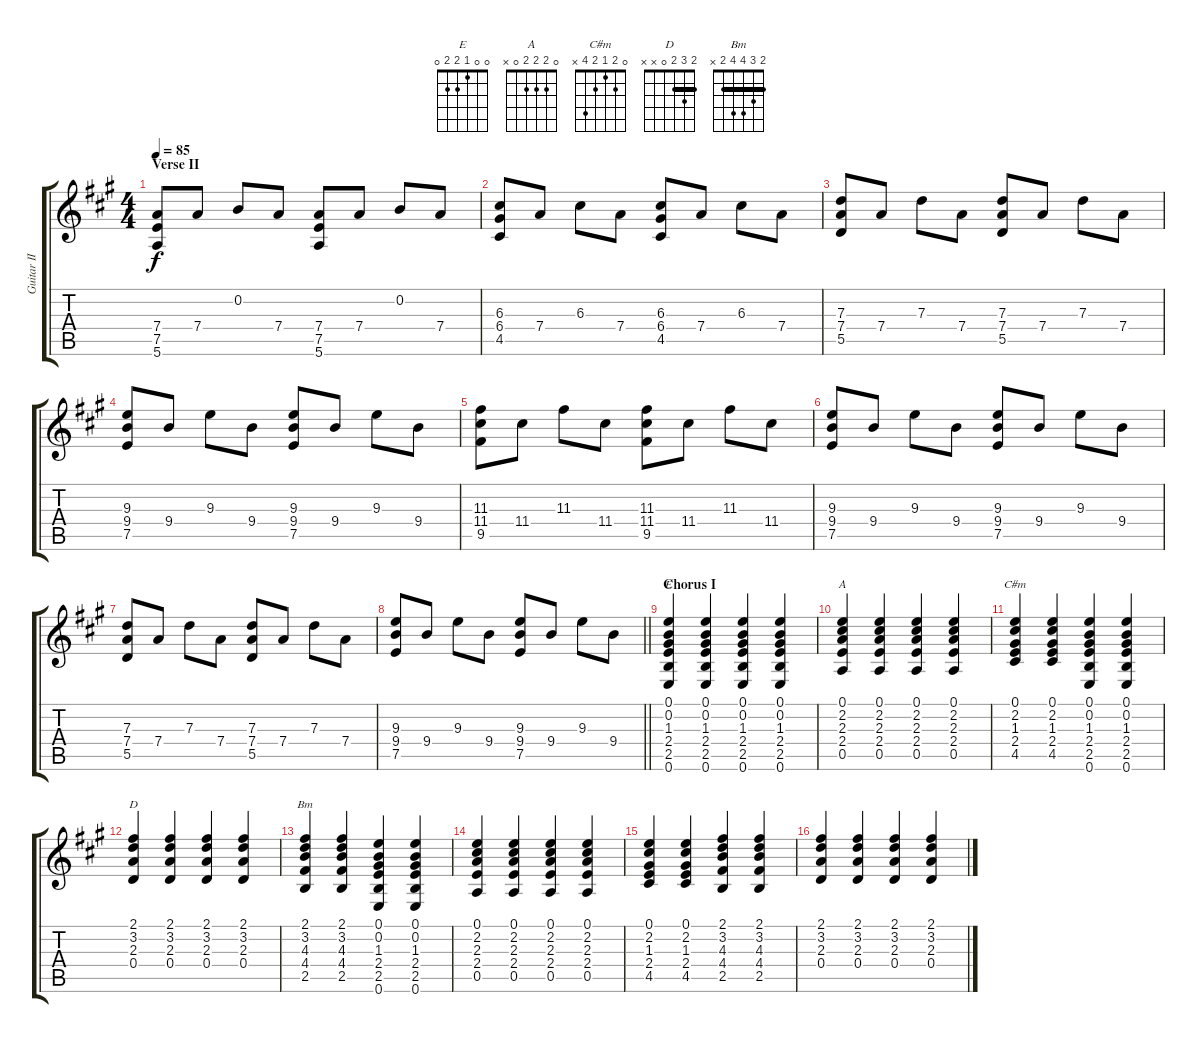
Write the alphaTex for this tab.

\track ("Guitar II" "Guitar II") {instrument acousticguitarsteel}
\staff {score tabs}
\tuning (E4 B3 G3 D3 A2 E2) {hide}
\chord ("E" 0 0 1 2 2 0)
\chord ("A" 0 2 2 2 0 x)
\chord ("C#m" 0 2 1 2 4 x)
\chord ("D" 2 3 2 0 x x) {barre 2}
\chord ("Bm" 2 3 4 4 2 x) {barre 2}
\ts (4 4)
\section ("" "Verse II")
\tempo 85
\clef g2
\ks a
(7.4 7.5 5.6).8{dy f} 7.4.8 0.2.8 7.4.8 (7.4 7.5 5.6).8 7.4.8 0.2.8 7.4.8 |
(6.3 6.4 4.5).8 7.4.8 6.3.8 7.4.8 (6.3 6.4 4.5).8 7.4.8 6.3.8 7.4.8 |
(7.3 7.4 5.5).8 7.4.8 7.3.8 7.4.8 (7.3 7.4 5.5).8 7.4.8 7.3.8 7.4.8 |
(9.3 9.4 7.5).8 9.4.8 9.3.8 9.4.8 (9.3 9.4 7.5).8 9.4.8 9.3.8 9.4.8 |
(11.3 11.4 9.5).8 11.4.8 11.3.8 11.4.8 (11.3 11.4 9.5).8 11.4.8 11.3.8 11.4.8 |
(9.3 9.4 7.5).8 9.4.8 9.3.8 9.4.8 (9.3 9.4 7.5).8 9.4.8 9.3.8 9.4.8 |
(7.3 7.4 5.5).8 7.4.8 7.3.8 7.4.8 (7.3 7.4 5.5).8 7.4.8 7.3.8 7.4.8 |
\barLineRight lightlight
(9.3 9.4 7.5).8 9.4.8 9.3.8 9.4.8 (9.3 9.4 7.5).8 9.4.8 9.3.8 9.4.8 |
\section ("" "Chorus I")
(0.1 0.2 1.3 2.4 2.5 0.6).4{ch "E"} (0.1 0.2 1.3 2.4 2.5 0.6).4 (0.1 0.2 1.3 2.4 2.5 0.6).4 (0.1 0.2 1.3 2.4 2.5 0.6).4 |
(0.1 2.2 2.3 2.4 0.5).4{ch "A"} (0.1 2.2 2.3 2.4 0.5).4 (0.1 2.2 2.3 2.4 0.5).4 (0.1 2.2 2.3 2.4 0.5).4 |
(0.1 2.2 1.3 2.4 4.5).4{ch "C#m"} (0.1 2.2 1.3 2.4 4.5).4 (0.1 0.2 1.3 2.4 2.5 0.6).4 (0.1 0.2 1.3 2.4 2.5 0.6).4 |
(2.1 3.2 2.3 0.4).4{ch "D"} (2.1 3.2 2.3 0.4).4 (2.1 3.2 2.3 0.4).4 (2.1 3.2 2.3 0.4).4 |
(2.1 3.2 4.3 4.4 2.5).4{ch "Bm"} (2.1 3.2 4.3 4.4 2.5).4 (0.1 0.2 1.3 2.4 2.5 0.6).4 (0.1 0.2 1.3 2.4 2.5 0.6).4 |
(0.1 2.2 2.3 2.4 0.5).4 (0.1 2.2 2.3 2.4 0.5).4 (0.1 2.2 2.3 2.4 0.5).4 (0.1 2.2 2.3 2.4 0.5).4 |
(0.1 2.2 1.3 2.4 4.5).4 (0.1 2.2 1.3 2.4 4.5).4 (2.1 3.2 4.3 4.4 2.5).4 (2.1 3.2 4.3 4.4 2.5).4 |
(2.1 3.2 2.3 0.4).4 (2.1 3.2 2.3 0.4).4 (2.1 3.2 2.3 0.4).4 (2.1 3.2 2.3 0.4).4
